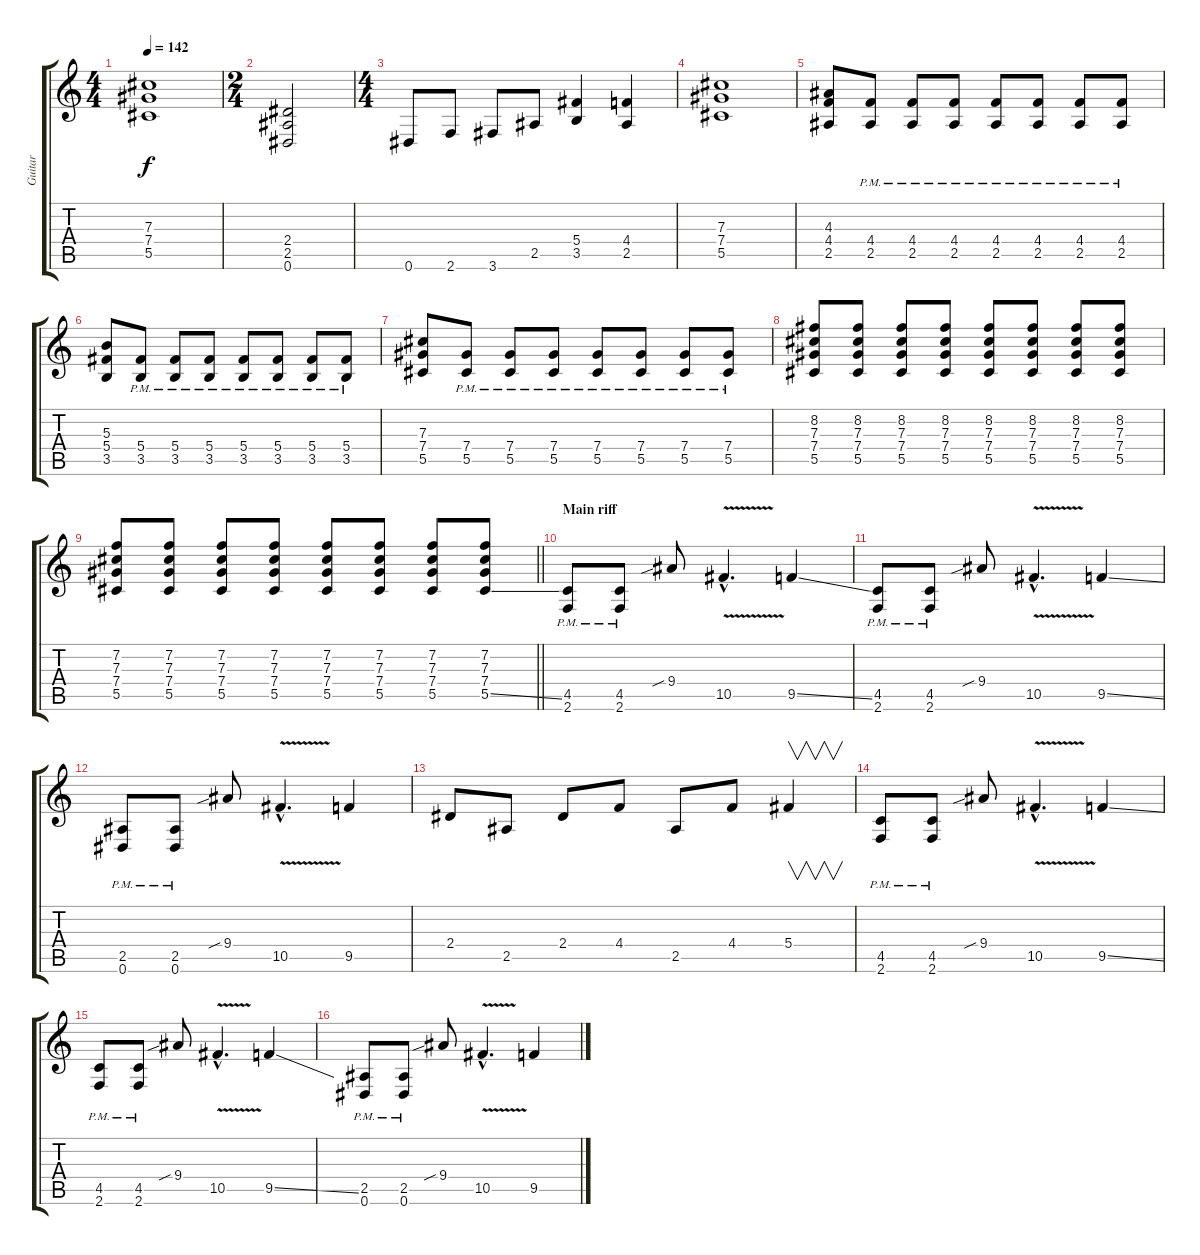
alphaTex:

\track ("Guitar" "Guitar") {instrument distortionguitar}
\staff {score tabs}
\tuning (Eb4 Bb3 Gb3 Db3 Ab2 Eb2) {hide}
\ts (4 4)
\tempo 142
\clef g2
\ks c
(7.3 7.4 5.5).1{dy f} |
\ts (2 4)
(2.4 2.5 0.6).2 |
\ts (4 4)
0.6.8 2.6.8 3.6.8 2.5.8 (5.4 3.5).4 (4.4 2.5).4 |
(7.3 7.4 5.5).1 |
(4.3 4.4 2.5).8 (4.4{pm} 2.5{pm}).8 (4.4{pm} 2.5{pm}).8 (4.4{pm} 2.5{pm}).8 (4.4{pm} 2.5{pm}).8 (4.4{pm} 2.5{pm}).8 (4.4{pm} 2.5{pm}).8 (4.4{pm} 2.5{pm}).8 |
(5.3 5.4 3.5).8 (5.4{pm} 3.5{pm}).8 (5.4{pm} 3.5{pm}).8 (5.4{pm} 3.5{pm}).8 (5.4{pm} 3.5{pm}).8 (5.4{pm} 3.5{pm}).8 (5.4{pm} 3.5{pm}).8 (5.4{pm} 3.5{pm}).8 |
(7.3 7.4 5.5).8 (7.4{pm} 5.5{pm}).8 (7.4{pm} 5.5{pm}).8 (7.4{pm} 5.5{pm}).8 (7.4{pm} 5.5{pm}).8 (7.4{pm} 5.5{pm}).8 (7.4{pm} 5.5{pm}).8 (7.4{pm} 5.5{pm}).8 |
(8.2 7.3 7.4 5.5).8 (8.2 7.3 7.4 5.5).8 (8.2 7.3 7.4 5.5).8 (8.2 7.3 7.4 5.5).8 (8.2 7.3 7.4 5.5).8 (8.2 7.3 7.4 5.5).8 (8.2 7.3 7.4 5.5).8 (8.2 7.3 7.4 5.5).8 |
\barLineRight lightlight
(7.2 7.3 7.4 5.5).8 (7.2 7.3 7.4 5.5).8 (7.2 7.3 7.4 5.5).8 (7.2 7.3 7.4 5.5).8 (7.2 7.3 7.4 5.5).8 (7.2 7.3 7.4 5.5).8 (7.2 7.3 7.4 5.5).8 (7.2 7.3 7.4 5.5{ss}).8 |
\section ("" "Main riff")
(4.5{pm} 2.6{pm}).8 (4.5{pm} 2.6{pm}).8 9.4{sib}.8 10.5{v hac}.4{d} 9.5{ss}.4 |
(4.5{pm} 2.6{pm}).8 (4.5{pm} 2.6{pm}).8 9.4{sib}.8 10.5{v hac}.4{d} 9.5{ss}.4 |
(2.5{pm} 0.6{pm}).8 (2.5{pm} 0.6{pm}).8 9.4{sib}.8 10.5{v hac}.4{d} 9.5.4 |
2.4.8 2.5.8 2.4.8 4.4.8 2.5.8 4.4.8 5.4.4{v} |
(4.5{pm} 2.6{pm}).8 (4.5{pm} 2.6{pm}).8 9.4{sib}.8 10.5{v hac}.4{d} 9.5{ss}.4 |
(4.5{pm} 2.6{pm}).8 (4.5{pm} 2.6{pm}).8 9.4{sib}.8 10.5{v hac}.4{d} 9.5{ss}.4 |
(2.5{pm} 0.6{pm}).8 (2.5{pm} 0.6{pm}).8 9.4{sib}.8 10.5{v hac}.4{d} 9.5.4
